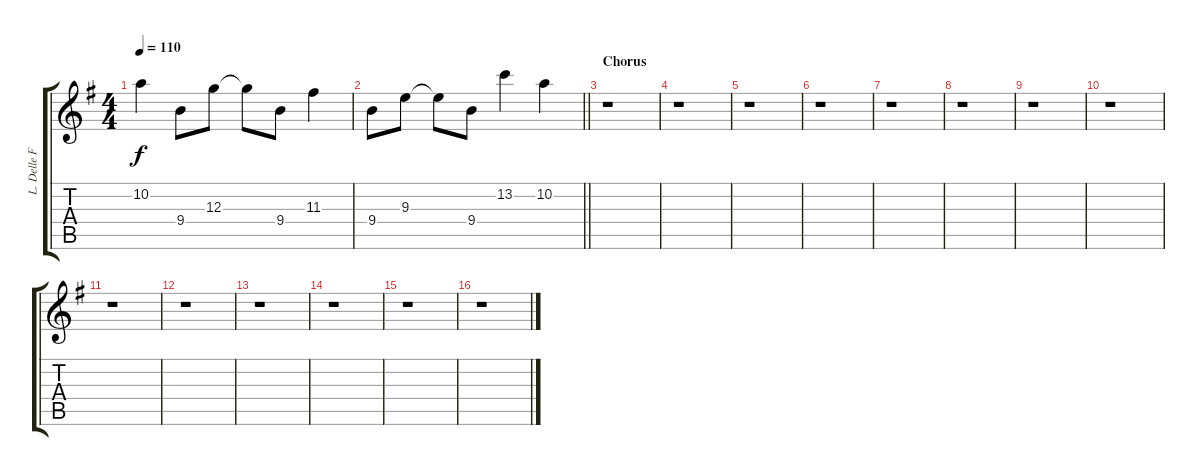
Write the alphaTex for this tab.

\track ("L. Delle Fave (Clean Guitar L)" "L. Delle F") {instrument electricguitarclean}
\staff {score tabs}
\tuning (E4 B3 G3 D3 A2 E2) {hide}
\ts (4 4)
\tempo 110
\clef g2
\ks eminor
10.2.4{dy f} 9.4.8 12.3.8 12.3{t}.8 9.4.8 11.3.4 |
\barLineRight lightlight
9.4.8 9.3.8 9.3{t}.8 9.4.8 13.2.4 10.2.4 |
\section ("" "Chorus")
r.1 |
r.1 |
r.1 |
r.1 |
r.1 |
r.1 |
r.1 |
r.1 |
r.1 |
r.1 |
r.1 |
r.1 |
r.1 |
r.1
